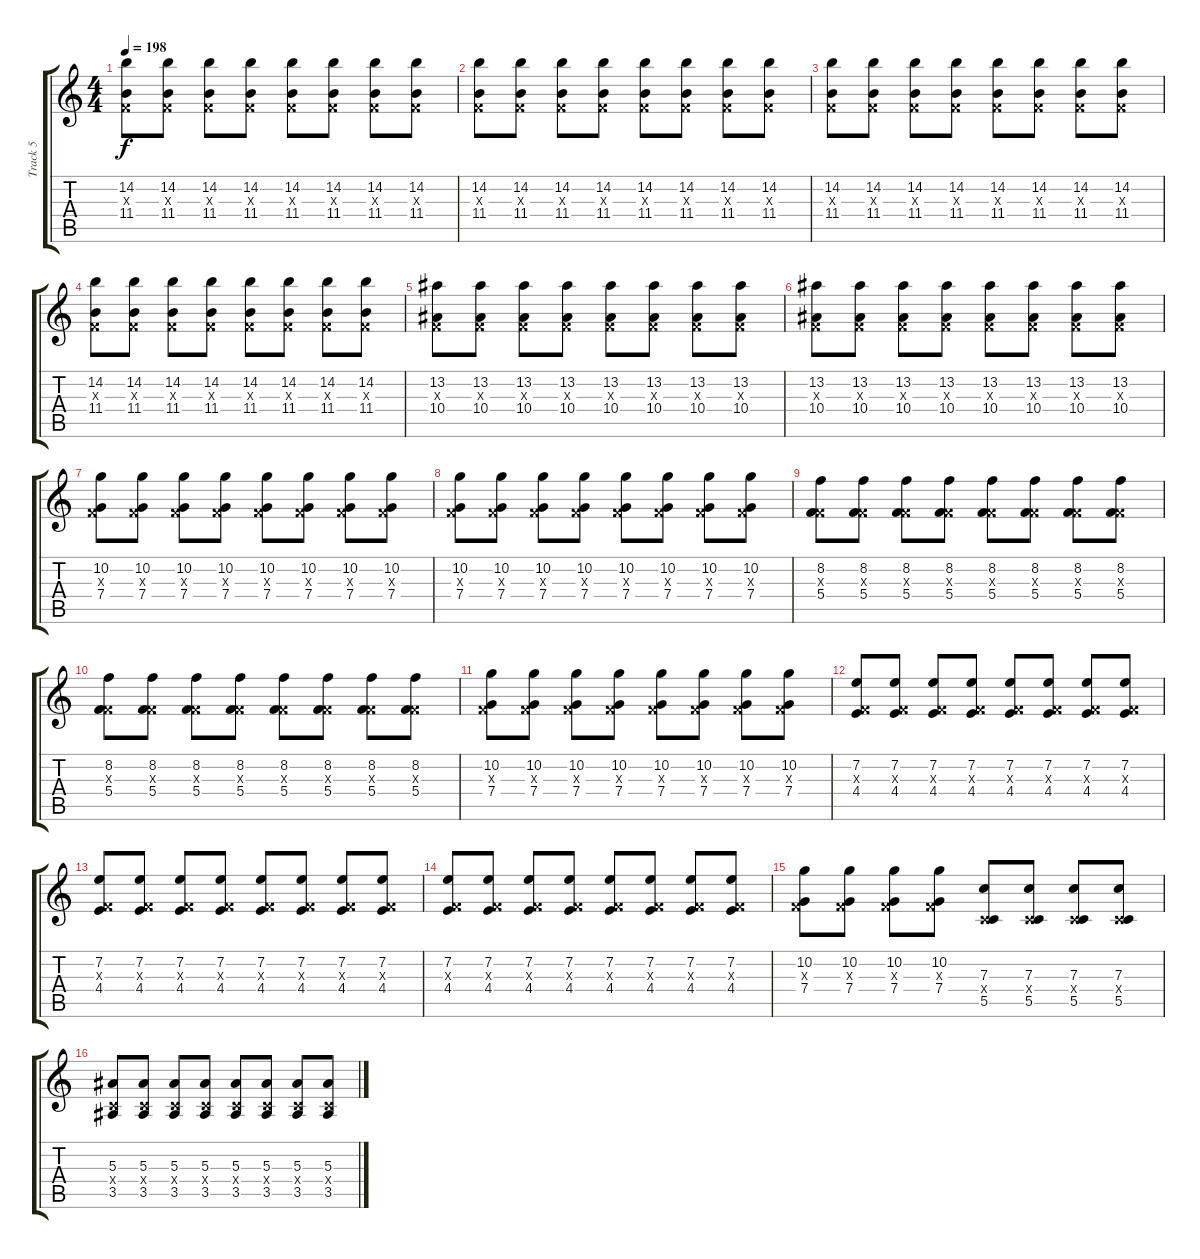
\track ("Track 5" "Track 5") {instrument overdrivenguitar}
\staff {score tabs}
\tuning (D4 A3 F3 C3 G2 C2) {hide}
\ts (4 4)
\tempo 198
\clef g2
\ks c
(14.2 0.3{x} 11.4).8{dy f} (14.2 0.3{x} 11.4).8 (14.2 0.3{x} 11.4).8 (14.2 0.3{x} 11.4).8 (14.2 0.3{x} 11.4).8 (14.2 0.3{x} 11.4).8 (14.2 0.3{x} 11.4).8 (14.2 0.3{x} 11.4).8 |
(14.2 0.3{x} 11.4).8 (14.2 0.3{x} 11.4).8 (14.2 0.3{x} 11.4).8 (14.2 0.3{x} 11.4).8 (14.2 0.3{x} 11.4).8 (14.2 0.3{x} 11.4).8 (14.2 0.3{x} 11.4).8 (14.2 0.3{x} 11.4).8 |
(14.2 0.3{x} 11.4).8 (14.2 0.3{x} 11.4).8 (14.2 0.3{x} 11.4).8 (14.2 0.3{x} 11.4).8 (14.2 0.3{x} 11.4).8 (14.2 0.3{x} 11.4).8 (14.2 0.3{x} 11.4).8 (14.2 0.3{x} 11.4).8 |
(14.2 0.3{x} 11.4).8 (14.2 0.3{x} 11.4).8 (14.2 0.3{x} 11.4).8 (14.2 0.3{x} 11.4).8 (14.2 0.3{x} 11.4).8 (14.2 0.3{x} 11.4).8 (14.2 0.3{x} 11.4).8 (14.2 0.3{x} 11.4).8 |
(13.2 0.3{x} 10.4).8 (13.2 0.3{x} 10.4).8 (13.2 0.3{x} 10.4).8 (13.2 0.3{x} 10.4).8 (13.2 0.3{x} 10.4).8 (13.2 0.3{x} 10.4).8 (13.2 0.3{x} 10.4).8 (13.2 0.3{x} 10.4).8 |
(13.2 0.3{x} 10.4).8 (13.2 0.3{x} 10.4).8 (13.2 0.3{x} 10.4).8 (13.2 0.3{x} 10.4).8 (13.2 0.3{x} 10.4).8 (13.2 0.3{x} 10.4).8 (13.2 0.3{x} 10.4).8 (13.2 0.3{x} 10.4).8 |
(10.2 0.3{x} 7.4).8 (10.2 0.3{x} 7.4).8 (10.2 0.3{x} 7.4).8 (10.2 0.3{x} 7.4).8 (10.2 0.3{x} 7.4).8 (10.2 0.3{x} 7.4).8 (10.2 0.3{x} 7.4).8 (10.2 0.3{x} 7.4).8 |
(10.2 0.3{x} 7.4).8 (10.2 0.3{x} 7.4).8 (10.2 0.3{x} 7.4).8 (10.2 0.3{x} 7.4).8 (10.2 0.3{x} 7.4).8 (10.2 0.3{x} 7.4).8 (10.2 0.3{x} 7.4).8 (10.2 0.3{x} 7.4).8 |
(8.2 0.3{x} 5.4).8 (8.2 0.3{x} 5.4).8 (8.2 0.3{x} 5.4).8 (8.2 0.3{x} 5.4).8 (8.2 0.3{x} 5.4).8 (8.2 0.3{x} 5.4).8 (8.2 0.3{x} 5.4).8 (8.2 0.3{x} 5.4).8 |
(8.2 0.3{x} 5.4).8 (8.2 0.3{x} 5.4).8 (8.2 0.3{x} 5.4).8 (8.2 0.3{x} 5.4).8 (8.2 0.3{x} 5.4).8 (8.2 0.3{x} 5.4).8 (8.2 0.3{x} 5.4).8 (8.2 0.3{x} 5.4).8 |
(10.2 0.3{x} 7.4).8 (10.2 0.3{x} 7.4).8 (10.2 0.3{x} 7.4).8 (10.2 0.3{x} 7.4).8 (10.2 0.3{x} 7.4).8 (10.2 0.3{x} 7.4).8 (10.2 0.3{x} 7.4).8 (10.2 0.3{x} 7.4).8 |
(7.2 0.3{x} 4.4).8 (7.2 0.3{x} 4.4).8 (7.2 0.3{x} 4.4).8 (7.2 0.3{x} 4.4).8 (7.2 0.3{x} 4.4).8 (7.2 0.3{x} 4.4).8 (7.2 0.3{x} 4.4).8 (7.2 0.3{x} 4.4).8 |
(7.2 0.3{x} 4.4).8 (7.2 0.3{x} 4.4).8 (7.2 0.3{x} 4.4).8 (7.2 0.3{x} 4.4).8 (7.2 0.3{x} 4.4).8 (7.2 0.3{x} 4.4).8 (7.2 0.3{x} 4.4).8 (7.2 0.3{x} 4.4).8 |
(7.2 0.3{x} 4.4).8 (7.2 0.3{x} 4.4).8 (7.2 0.3{x} 4.4).8 (7.2 0.3{x} 4.4).8 (7.2 0.3{x} 4.4).8 (7.2 0.3{x} 4.4).8 (7.2 0.3{x} 4.4).8 (7.2 0.3{x} 4.4).8 |
(10.2 0.3{x} 7.4).8 (10.2 0.3{x} 7.4).8 (10.2 0.3{x} 7.4).8 (10.2 0.3{x} 7.4).8 (7.3 0.4{x} 5.5).8 (7.3 0.4{x} 5.5).8 (7.3 0.4{x} 5.5).8 (7.3 0.4{x} 5.5).8 |
(5.3 0.4{x} 3.5).8 (5.3 0.4{x} 3.5).8 (5.3 0.4{x} 3.5).8 (5.3 0.4{x} 3.5).8 (5.3 0.4{x} 3.5).8 (5.3 0.4{x} 3.5).8 (5.3 0.4{x} 3.5).8 (5.3 0.4{x} 3.5).8
